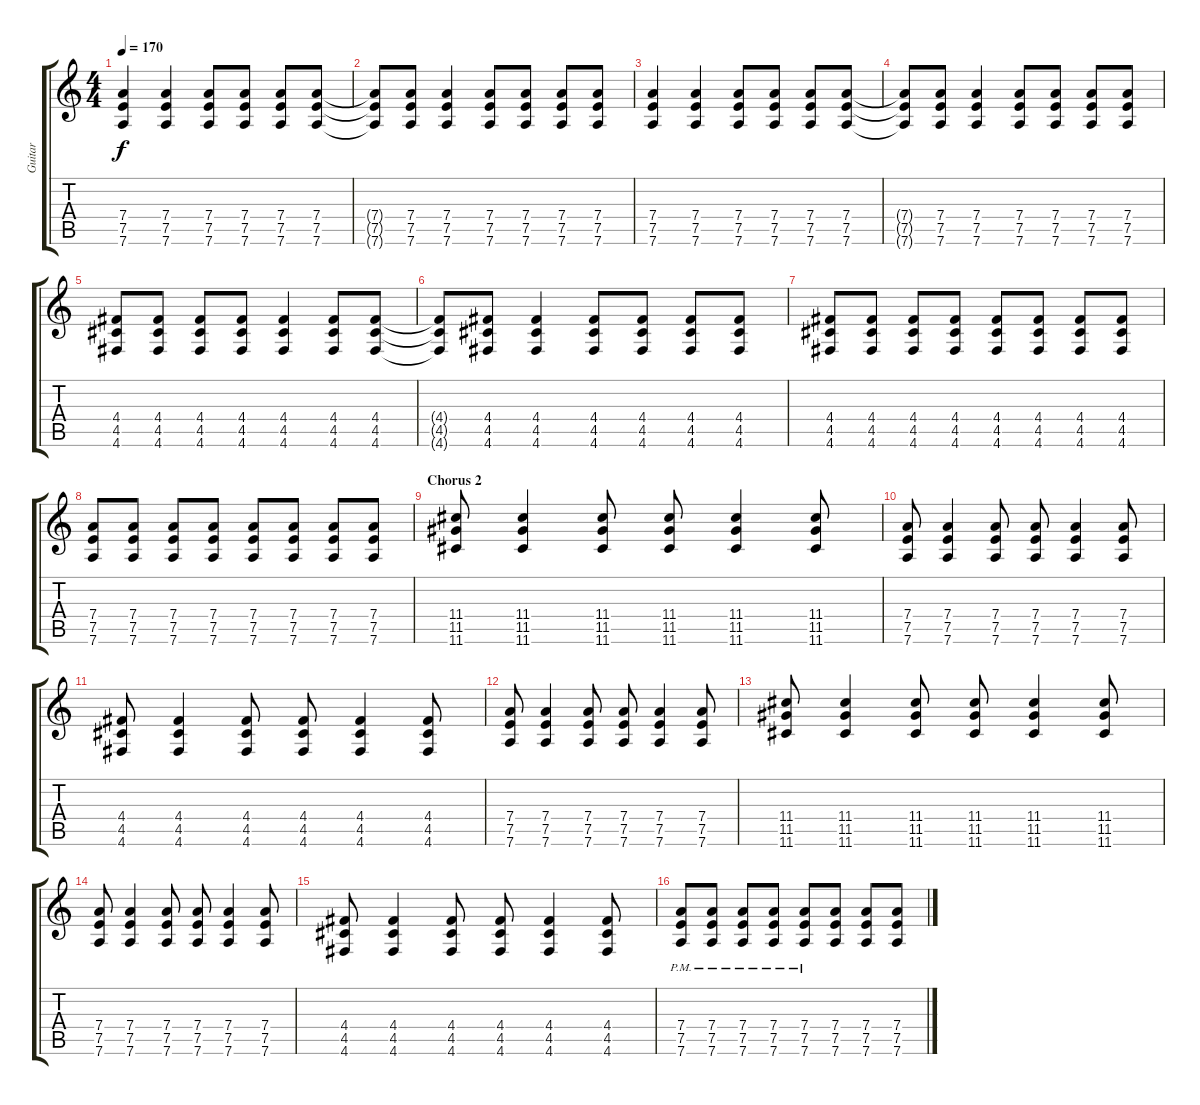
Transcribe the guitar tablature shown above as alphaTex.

\track ("Guitar" "Guitar") {instrument distortionguitar}
\staff {score tabs}
\tuning (E4 B3 G3 D3 A2 D2) {hide}
\ts (4 4)
\tempo 170
\clef g2
\ks c
(7.4 7.5 7.6).4{dy f} (7.4 7.5 7.6).4 (7.4 7.5 7.6).8 (7.4 7.5 7.6).8 (7.4 7.5 7.6).8 (7.4 7.5 7.6).8 |
(7.4{t} 7.5{t} 7.6{t}).8 (7.4 7.5 7.6).8 (7.4 7.5 7.6).4 (7.4 7.5 7.6).8 (7.4 7.5 7.6).8 (7.4 7.5 7.6).8 (7.4 7.5 7.6).8 |
(7.4 7.5 7.6).4 (7.4 7.5 7.6).4 (7.4 7.5 7.6).8 (7.4 7.5 7.6).8 (7.4 7.5 7.6).8 (7.4 7.5 7.6).8 |
(7.4{t} 7.5{t} 7.6{t}).8 (7.4 7.5 7.6).8 (7.4 7.5 7.6).4 (7.4 7.5 7.6).8 (7.4 7.5 7.6).8 (7.4 7.5 7.6).8 (7.4 7.5 7.6).8 |
(4.4 4.5 4.6).8 (4.4 4.5 4.6).8 (4.4 4.5 4.6).8 (4.4 4.5 4.6).8 (4.4 4.5 4.6).4 (4.4 4.5 4.6).8 (4.4 4.5 4.6).8 |
(4.4{t} 4.5{t} 4.6{t}).8 (4.4 4.5 4.6).8 (4.4 4.5 4.6).4 (4.4 4.5 4.6).8 (4.4 4.5 4.6).8 (4.4 4.5 4.6).8 (4.4 4.5 4.6).8 |
(4.4 4.5 4.6).8 (4.4 4.5 4.6).8 (4.4 4.5 4.6).8 (4.4 4.5 4.6).8 (4.4 4.5 4.6).8 (4.4 4.5 4.6).8 (4.4 4.5 4.6).8 (4.4 4.5 4.6).8 |
(7.4 7.5 7.6).8 (7.4 7.5 7.6).8 (7.4 7.5 7.6).8 (7.4 7.5 7.6).8 (7.4 7.5 7.6).8 (7.4 7.5 7.6).8 (7.4 7.5 7.6).8 (7.4 7.5 7.6).8 |
\section ("" "Chorus 2")
(11.4 11.5 11.6).8 (11.4 11.5 11.6).4 (11.4 11.5 11.6).8 (11.4 11.5 11.6).8 (11.4 11.5 11.6).4 (11.4 11.5 11.6).8 |
(7.4 7.5 7.6).8 (7.4 7.5 7.6).4 (7.4 7.5 7.6).8 (7.4 7.5 7.6).8 (7.4 7.5 7.6).4 (7.4 7.5 7.6).8 |
(4.4 4.5 4.6).8 (4.4 4.5 4.6).4 (4.4 4.5 4.6).8 (4.4 4.5 4.6).8 (4.4 4.5 4.6).4 (4.4 4.5 4.6).8 |
(7.4 7.5 7.6).8 (7.4 7.5 7.6).4 (7.4 7.5 7.6).8 (7.4 7.5 7.6).8 (7.4 7.5 7.6).4 (7.4 7.5 7.6).8 |
(11.4 11.5 11.6).8 (11.4 11.5 11.6).4 (11.4 11.5 11.6).8 (11.4 11.5 11.6).8 (11.4 11.5 11.6).4 (11.4 11.5 11.6).8 |
(7.4 7.5 7.6).8 (7.4 7.5 7.6).4 (7.4 7.5 7.6).8 (7.4 7.5 7.6).8 (7.4 7.5 7.6).4 (7.4 7.5 7.6).8 |
(4.4 4.5 4.6).8 (4.4 4.5 4.6).4 (4.4 4.5 4.6).8 (4.4 4.5 4.6).8 (4.4 4.5 4.6).4 (4.4 4.5 4.6).8 |
(7.4{pm} 7.5{pm} 7.6{pm}).8 (7.4{pm} 7.5{pm} 7.6{pm}).8 (7.4{pm} 7.5{pm} 7.6{pm}).8 (7.4{pm} 7.5{pm} 7.6{pm}).8 (7.4{pm} 7.5{pm} 7.6{pm}).8 (7.4 7.5 7.6).8 (7.4 7.5 7.6).8 (7.4 7.5 7.6).8
